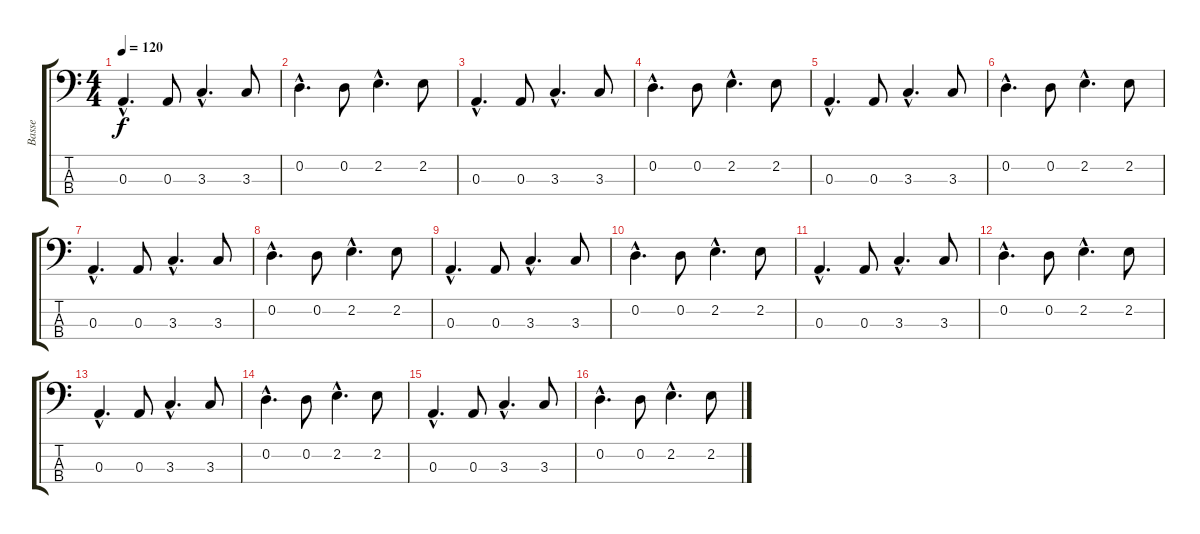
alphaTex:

\track ("Basse" "Basse") {instrument electricbassfinger}
\staff {score tabs}
\tuning (G2 D2 A1 E1) {hide}
\ts (4 4)
\tempo 120
\clef f4
\ks c
0.3{hac}.4{d dy f instrument electricbassfinger} 0.3.8 3.3{hac}.4{d} 3.3.8 |
0.2{hac}.4{d} 0.2.8 2.2{hac}.4{d} 2.2.8 |
0.3{hac}.4{d} 0.3.8 3.3{hac}.4{d} 3.3.8 |
0.2{hac}.4{d} 0.2.8 2.2{hac}.4{d} 2.2.8 |
0.3{hac}.4{d} 0.3.8 3.3{hac}.4{d} 3.3.8 |
0.2{hac}.4{d} 0.2.8 2.2{hac}.4{d} 2.2.8 |
0.3{hac}.4{d} 0.3.8 3.3{hac}.4{d} 3.3.8 |
0.2{hac}.4{d} 0.2.8 2.2{hac}.4{d} 2.2.8 |
0.3{hac}.4{d} 0.3.8 3.3{hac}.4{d} 3.3.8 |
0.2{hac}.4{d} 0.2.8 2.2{hac}.4{d} 2.2.8 |
0.3{hac}.4{d} 0.3.8 3.3{hac}.4{d} 3.3.8 |
0.2{hac}.4{d} 0.2.8 2.2{hac}.4{d} 2.2.8 |
0.3{hac}.4{d} 0.3.8 3.3{hac}.4{d} 3.3.8 |
0.2{hac}.4{d} 0.2.8 2.2{hac}.4{d} 2.2.8 |
0.3{hac}.4{d} 0.3.8 3.3{hac}.4{d} 3.3.8 |
0.2{hac}.4{d} 0.2.8 2.2{hac}.4{d} 2.2.8
